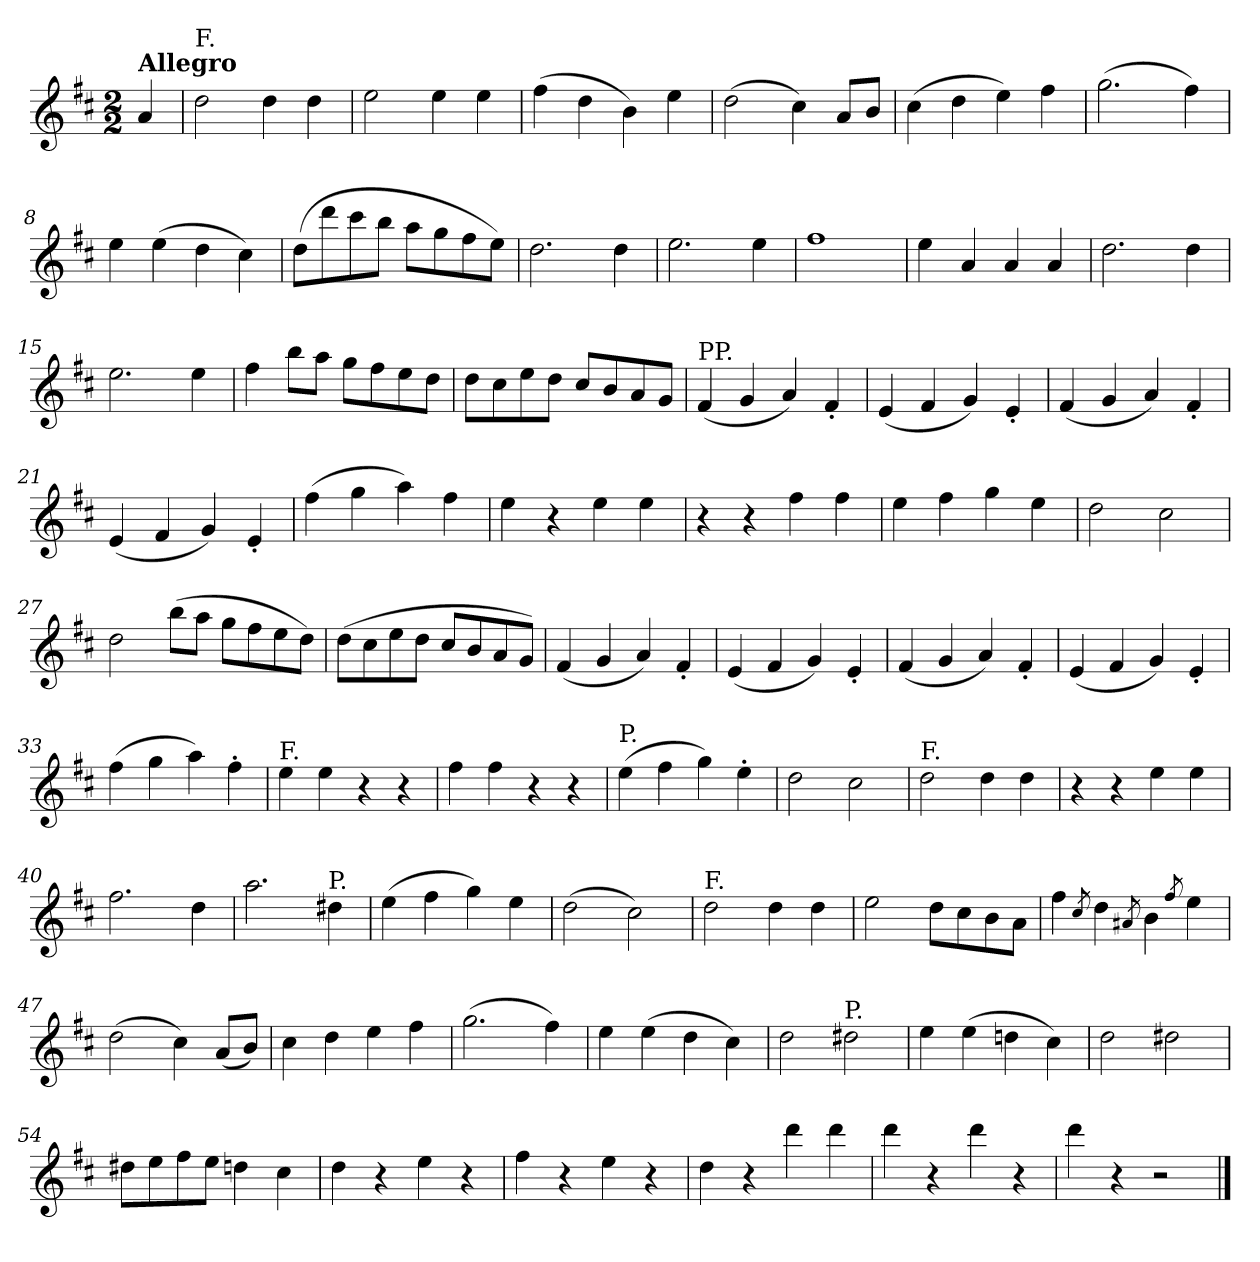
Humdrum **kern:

**kern
*part1
*staff1
*clefG2
*k[f#c#]
*D:
*M2/2
=1
!LO:TX:a:B:t=Allegro
4a/
=2
!LO:TX:a:t=F.
2dd\
4dd\
4dd\
=3
2ee\
4ee\
4ee\
=4
(>4ff#\
4dd\
4b\)
4ee\
=5
(>2dd\
4cc#\)
8a/L
8b/J
=6
(>4cc#\
4dd\
4ee\)
4ff#\
=7
(>2.gg\
4ff#\)
=8
4ee\
(>4ee\
4dd\
4cc#\)
=9
(>8dd\L
8ddd\
8ccc#\
8bb\J
8aa\L
8gg\
8ff#\
8ee\J)
=10
2.dd\
4dd\
!!LO:LB:g=z
=11
2.ee\
4ee\
=12
1ff#
=13
4ee\
4a/
4a/
4a/
=14
2.dd\
4dd\
=15
2.ee\
4ee\
=16
4ff#\
8bb\L
8aa\J
8gg\L
8ff#\
8ee\
8dd\J
=17
8dd\L
8cc#\
8ee\
8dd\J
8cc#/L
8b/
8a/
8g/J
=18
!LO:TX:a:t=PP.
(<4f#/
4g/
4a/)
4f#'/
=19
(<4e/
4f#/
4g/)
4e'/
=20
(<4f#/
4g/
4a/)
4f#'/
!!LO:LB:g=z
=21
(<4e/
4f#/
4g/)
4e'/
=22
(>4ff#\
4gg\
4aa\)
4ff#\
=23
4ee\
4r
4ee\
4ee\
=24
4r
4r
4ff#\
4ff#\
=25
4ee\
4ff#\
4gg\
4ee\
=26
2dd\
2cc#\
=27
2dd\
(>8bb\L
8aa\J
8gg\L
8ff#\
8ee\
8dd\J)
=28
(>8dd\L
8cc#\
8ee\
8dd\J
8cc#/L
8b/
8a/
8g/J)
=29
(<4f#/
4g/
4a/)
4f#'/
!!LO:LB:g=z
=30
(<4e/
4f#/
4g/)
4e'/
=31
(<4f#/
4g/
4a/)
4f#'/
=32
(<4e/
4f#/
4g/)
4e'/
=33
(>4ff#\
4gg\
4aa\)
4ff#'\
=34
!LO:TX:a:t=F.
4ee\
4ee\
4r
4r
=35
4ff#\
4ff#\
4r
4r
=36
!LO:TX:a:t=P.
(>4ee\
4ff#\
4gg\)
4ee'\
=37
2dd\
2cc#\
=38
!LO:TX:a:t=F.
2dd\
4dd\
4dd\
=39
4r
4r
4ee\
4ee\
=40
2.ff#\
4dd\
!!LO:LB:g=z
=41
2.aa\
!LO:TX:a:t=P.
4dd#X\
=42
(>4ee\
4ff#\
4gg\)
4ee\
=43
(>2dd\
2cc#\)
=44
!LO:TX:a:t=F.
2dd\
4dd\
4dd\
=45
2ee\
8dd\L
8cc#\
8b\
8a\J
=46
4ff#\
8qcc#/
4dd\
8qa#X/
4b\
8qff#/
4ee\
=47
(>2dd\
4cc#\)
(<8a/L
8b/J)
=48
4cc#\
4dd\
4ee\
4ff#\
=49
(>2.gg\
4ff#\)
=50
4ee\
(>4ee\
4dd\
4cc#\)
!!LO:LB:g=z
=51
2dd\
!LO:TX:a:t=P.
2dd#X\
=52
4ee\
(>4ee\
4ddn\
4cc#\)
=53
2dd\
2dd#X\
=54
8dd#X\L
8ee\
8ff#\
8ee\J
4ddn\
4cc#\
=55
4dd\
4r
4ee\
4r
=56
4ff#\
4r
4ee\
4r
=57
4dd\
4r
4ddd\
4ddd\
=58
4ddd\
4r
4ddd\
4r
=59
4ddd\
4r
2r
==
*-
